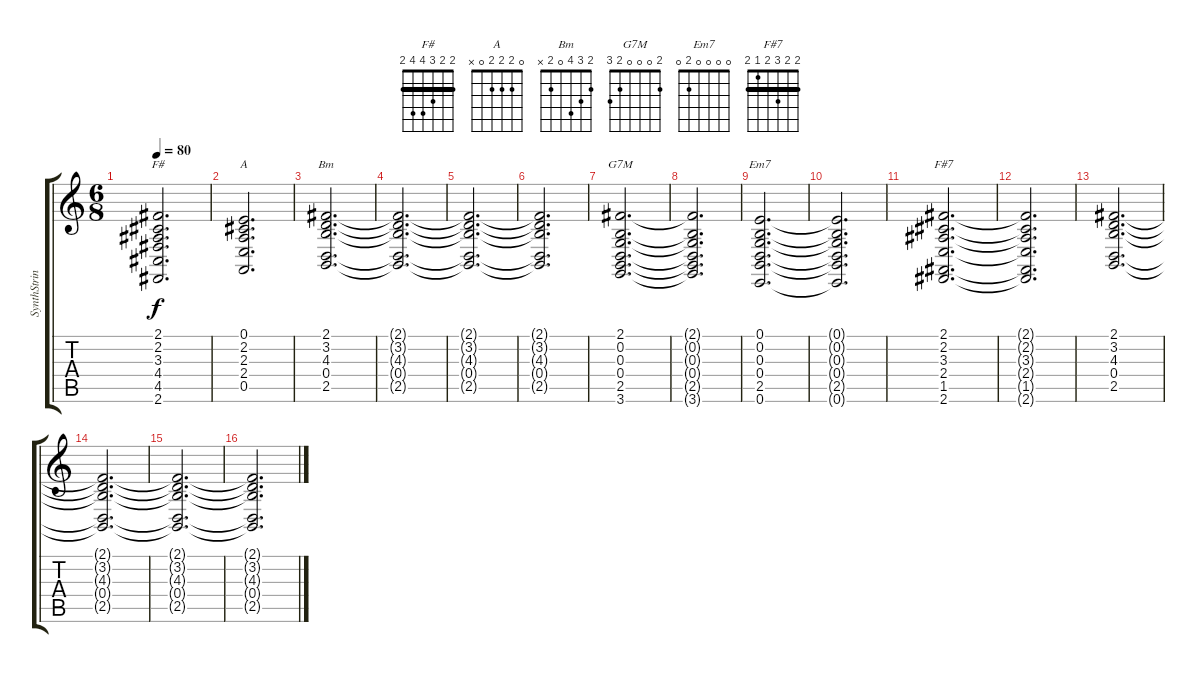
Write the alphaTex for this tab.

\track ("SynthStrings" "SynthStrin") {instrument synthstrings1}
\staff {score tabs}
\tuning (E4 B3 G3 D3 A2 E2) {hide}
\chord ("F#" 2 2 3 4 4 2) {barre 2}
\chord ("A" 0 2 2 2 0 x)
\chord ("Bm" 2 3 4 0 2 x)
\chord ("G7M" 2 0 0 0 2 3)
\chord ("Em7" 0 0 0 0 2 0)
\chord ("F#7" 2 2 3 2 1 2) {barre 2}
\ts (6 8)
\tempo 80
\clef g2
\ks c
(2.1 2.2 3.3 4.4 4.5 2.6).2{d ch "F#" dy f} |
(0.1 2.2 2.3 2.4 0.5).2{d ch "A"} |
(2.1 3.2 4.3 0.4 2.5).2{d ch "Bm"} |
(2.1{t} 3.2{t} 4.3{t} 0.4{t} 2.5{t}).2{d} |
(2.1{t} 3.2{t} 4.3{t} 0.4{t} 2.5{t}).2{d} |
(2.1{t} 3.2{t} 4.3{t} 0.4{t} 2.5{t}).2{d} |
(2.1 0.2 0.3 0.4 2.5 3.6).2{d ch "G7M"} |
(2.1{t} 0.2{t} 0.3{t} 0.4{t} 2.5{t} 3.6{t}).2{d} |
(0.1 0.2 0.3 0.4 2.5 0.6).2{d ch "Em7"} |
(0.1{t} 0.2{t} 0.3{t} 0.4{t} 2.5{t} 0.6{t}).2{d} |
(2.1 2.2 3.3 2.4 1.5 2.6).2{d ch "F#7"} |
(2.1{t} 2.2{t} 3.3{t} 2.4{t} 1.5{t} 2.6{t}).2{d} |
(2.1 3.2 4.3 0.4 2.5).2{d} |
(2.1{t} 3.2{t} 4.3{t} 0.4{t} 2.5{t}).2{d} |
(2.1{t} 3.2{t} 4.3{t} 0.4{t} 2.5{t}).2{d} |
(2.1{t} 3.2{t} 4.3{t} 0.4{t} 2.5{t}).2{d}
